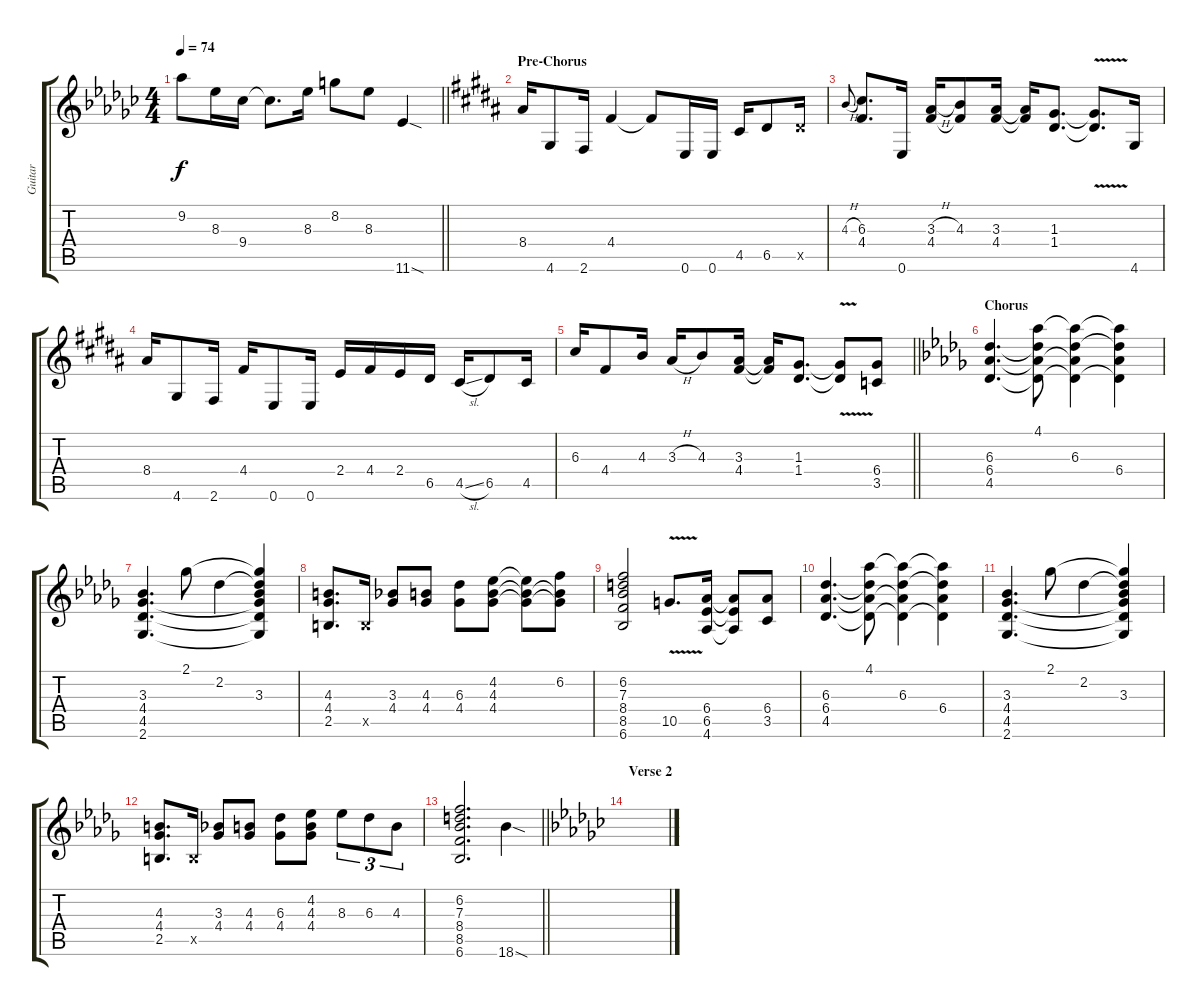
\track ("Guitar" "Guitar") {instrument distortionguitar}
\staff {score tabs}
\tuning (E4 B3 G3 D3 A2 E2) {hide}
\ts (4 4)
\tempo 74
\clef g2
\barLineRight lightlight
\ks ebminor
9.2.8{dy f} 8.3.16 9.4.16 9.4{t}.8{d} 8.3.16 8.2.8 8.3.8 11.6{sod}.4{instrument distortionguitar} |
\section ("" "Pre-Chorus")
\ks g#minor
8.4.16 4.6.8 2.6.16 4.4.4 4.4{t}.8 0.6.16 0.6.16 4.5.16 6.5.8 6.5{x}.16 |
4.3{h}.8{gr onbeat} (6.3 4.4).8{d} 0.6.16 (3.3{h} 4.4).16 (4.3 4.4{t}).8 (3.3 4.4).16 (3.3{t} 4.4{t}).16 (1.3 1.4).8{d} (1.3{v t} 1.4{v t}).8{d} 4.6.16 |
8.4.16 4.6.8 2.6.16 4.4.16 0.6.8 0.6.16 2.4.16 4.4.16 2.4.16 6.5.16 4.5{sl}.16 6.5.8 4.5.16 |
\barLineRight lightlight
6.3.16 4.4.8 4.3.16 3.3{h}.16 4.3.8 (3.3 4.4).16 (3.3{t} 4.4{t}).16 (1.3 1.4).8{d} (1.3{v t} 1.4{v t}).8 (6.4 3.5).8 |
\section ("" "Chorus")
\ks db
(6.3 6.4 4.5).4{d} (4.1 6.3{t} 6.4{t} 4.5{t}).8 (4.1{t} 6.3 6.4{t} 4.5{t}).4 (4.1{t} 6.3{t} 6.4 4.5{t}).4 |
(3.3 4.4 4.5 2.6).4{d} 2.1.8 2.2.4 (2.1{t} 2.2{t} 3.3 4.4{t} 4.5{t} 2.6{t}).4 |
(4.3 4.4 2.5).8{d} 2.5{x}.16 (3.3 4.4).8 (4.3 4.4).8 (6.3 4.4).8 (4.2 4.3 4.4).8 (4.2{t} 4.3{t} 4.4{t}).8 (6.2 4.3{t} 4.4{t}).8 |
(6.2 7.3 8.4 8.5 6.6).2 10.5{v}.8{d} (6.4 6.5 4.6).16 (6.4{t} 6.5{t} 4.6{t}).8 (6.4 3.5).8 |
(6.3 6.4 4.5).4{d} (4.1 6.3{t} 6.4{t} 4.5{t}).8 (4.1{t} 6.3 6.4{t} 4.5{t}).4 (4.1{t} 6.3{t} 6.4 4.5{t}).4 |
(3.3 4.4 4.5 2.6).4{d} 2.1.8 2.2.4 (2.1{t} 2.2{t} 3.3 4.4{t} 4.5{t} 2.6{t}).4 |
(4.3 4.4 2.5).8{d} 2.5{x}.16 (3.3 4.4).8 (4.3 4.4).8 (6.3 4.4).8 (4.2 4.3 4.4).8 8.3.8{tu (3 2)} 6.3.8{tu (3 2)} 4.3.8{tu (3 2)} |
\barLineRight lightlight
(6.2 7.3 8.4 8.5 6.6).2{d} 18.6{sod}.4 |
\section ("" "Verse 2")
\ks ebminor
